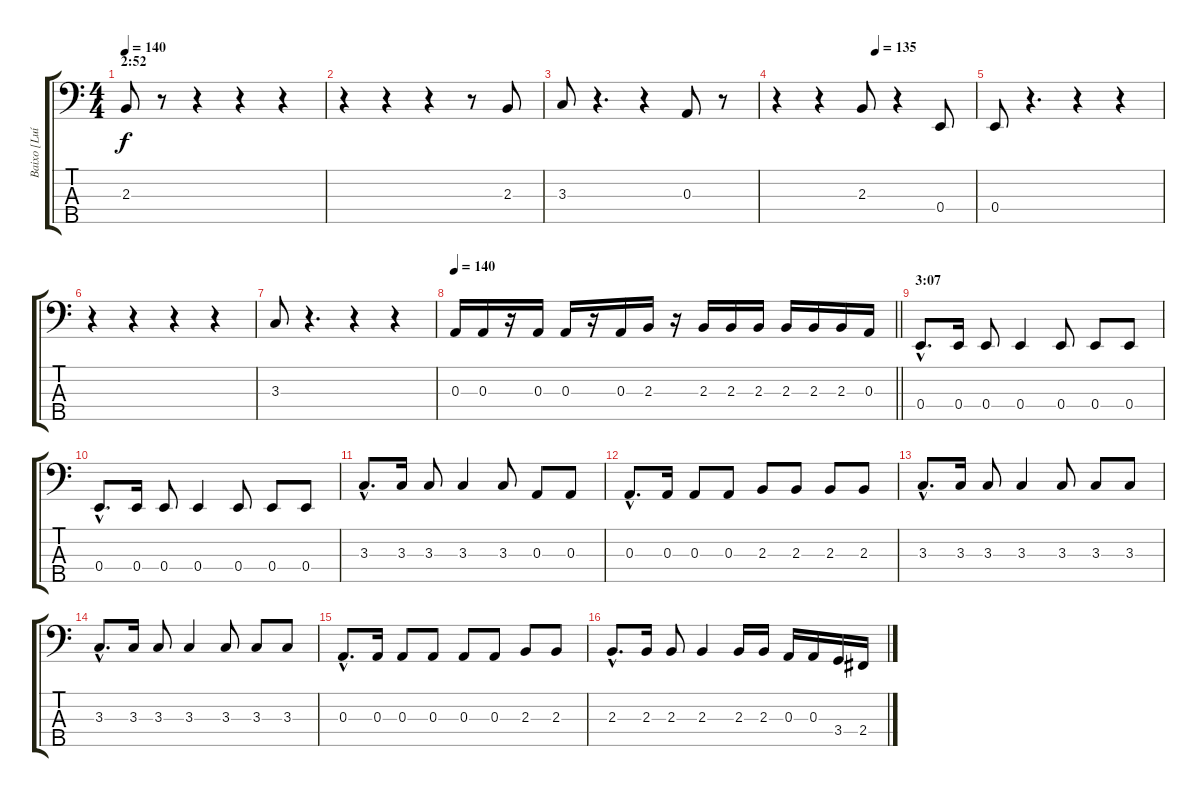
\track ("Baixo [Luís Mariutti, o Jesus]" "Baixo [Luí") {instrument electricbassfinger}
\staff {score tabs}
\tuning (G2 D2 A1 E1 B0) {hide}
\ts (4 4)
\section ("" "2:52")
\tempo 140
\clef f4
\ks c
2.3.8{dy f} r.8 r.4 r.4 r.4 |
r.4 r.4 r.4 r.8 2.3.8 |
3.3.8 r.4{d} r.4 0.3.8 r.8 |
\tempo (135 0.5)
r.4 r.4 2.3.8 r.4 0.4.8 |
0.4.8 r.4{d} r.4 r.4 |
r.4 r.4 r.4 r.4 |
3.3.8 r.4{d} r.4 r.4 |
\tempo 140
\barLineRight lightlight
0.3.16 0.3.16 r.16 0.3.16 0.3.16 r.16 0.3.16 2.3.16 r.16 2.3.16 2.3.16 2.3.16 2.3.16 2.3.16 2.3.16 0.3.16 |
\section ("" "3:07")
0.4{hac}.8{d} 0.4.16 0.4.8 0.4.4 0.4.8 0.4.8 0.4.8 |
0.4{hac}.8{d} 0.4.16 0.4.8 0.4.4 0.4.8 0.4.8 0.4.8 |
3.3{hac}.8{d} 3.3.16 3.3.8 3.3.4 3.3.8 0.3.8 0.3.8 |
0.3{hac}.8{d} 0.3.16 0.3.8 0.3.8 2.3.8 2.3.8 2.3.8 2.3.8 |
3.3{hac}.8{d} 3.3.16 3.3.8 3.3.4 3.3.8 3.3.8 3.3.8 |
3.3{hac}.8{d} 3.3.16 3.3.8 3.3.4 3.3.8 3.3.8 3.3.8 |
0.3{hac}.8{d} 0.3.16 0.3.8 0.3.8 0.3.8 0.3.8 2.3.8 2.3.8 |
2.3{hac}.8{d} 2.3.16 2.3.8 2.3.4 2.3.16 2.3.16 0.3.16 0.3.16 3.4.16 2.4.16
